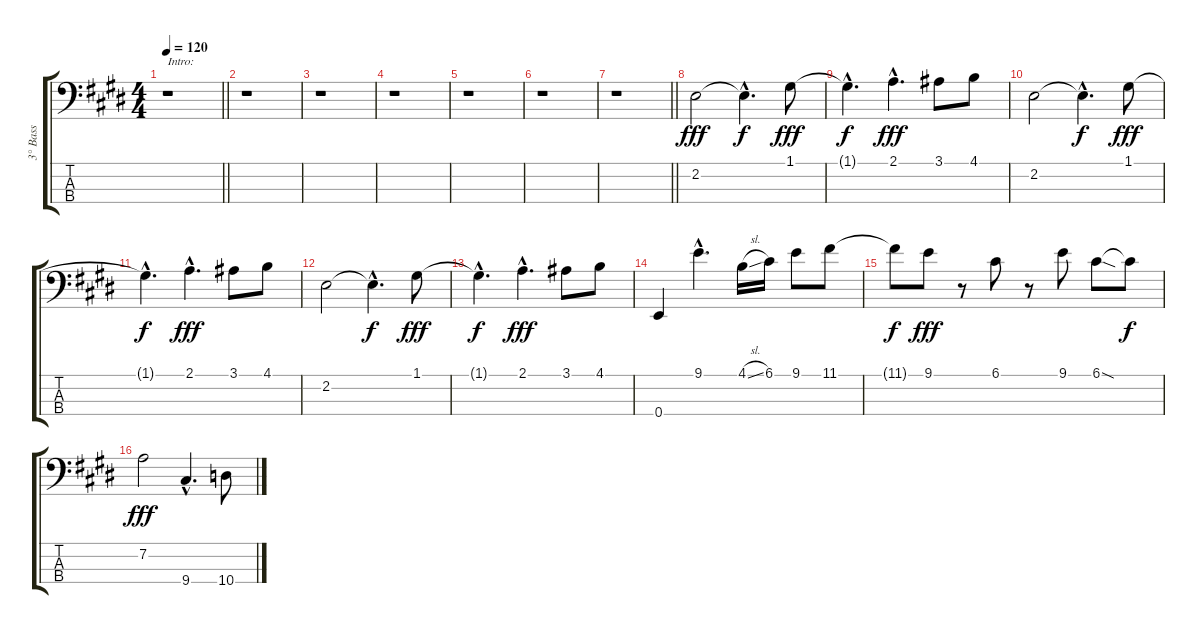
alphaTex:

\track ("3° Bass" "3° Bass") {instrument electricbasspick}
\staff {score tabs}
\tuning (G2 D2 A1 E1) {hide}
\ts (4 4)
\tempo 120
\clef f4
\barLineRight lightlight
\ks e
r.1{txt "Intro:" dy fff instrument electricbasspick} |
r.1 |
r.1 |
r.1 |
r.1 |
r.1 |
\barLineRight lightlight
r.1 |
2.2.2 2.2{hac t}.4{d dy f} 1.1.8{dy fff} |
1.1{hac t}.4{d dy f} 2.1{hac}.4{d dy fff} 3.1.8 4.1.8 |
2.2.2 2.2{hac t}.4{d dy f} 1.1.8{dy fff} |
1.1{hac t}.4{d dy f} 2.1{hac}.4{d dy fff} 3.1.8 4.1.8 |
2.2.2 2.2{hac t}.4{d dy f} 1.1.8{dy fff} |
1.1{hac t}.4{d dy f} 2.1{hac}.4{d dy fff} 3.1.8 4.1.8 |
0.4.4 9.1{hac}.4{d} 4.1{sl}.16 6.1.16 9.1.8 11.1.8 |
11.1{t}.8{dy f} 9.1.8{dy fff} r.8 6.1.8 r.8 9.1.8 6.1{sod}.8 6.1{t}.8{dy f} |
7.2.2{dy fff} 9.4{hac}.4{d} 10.4.8
